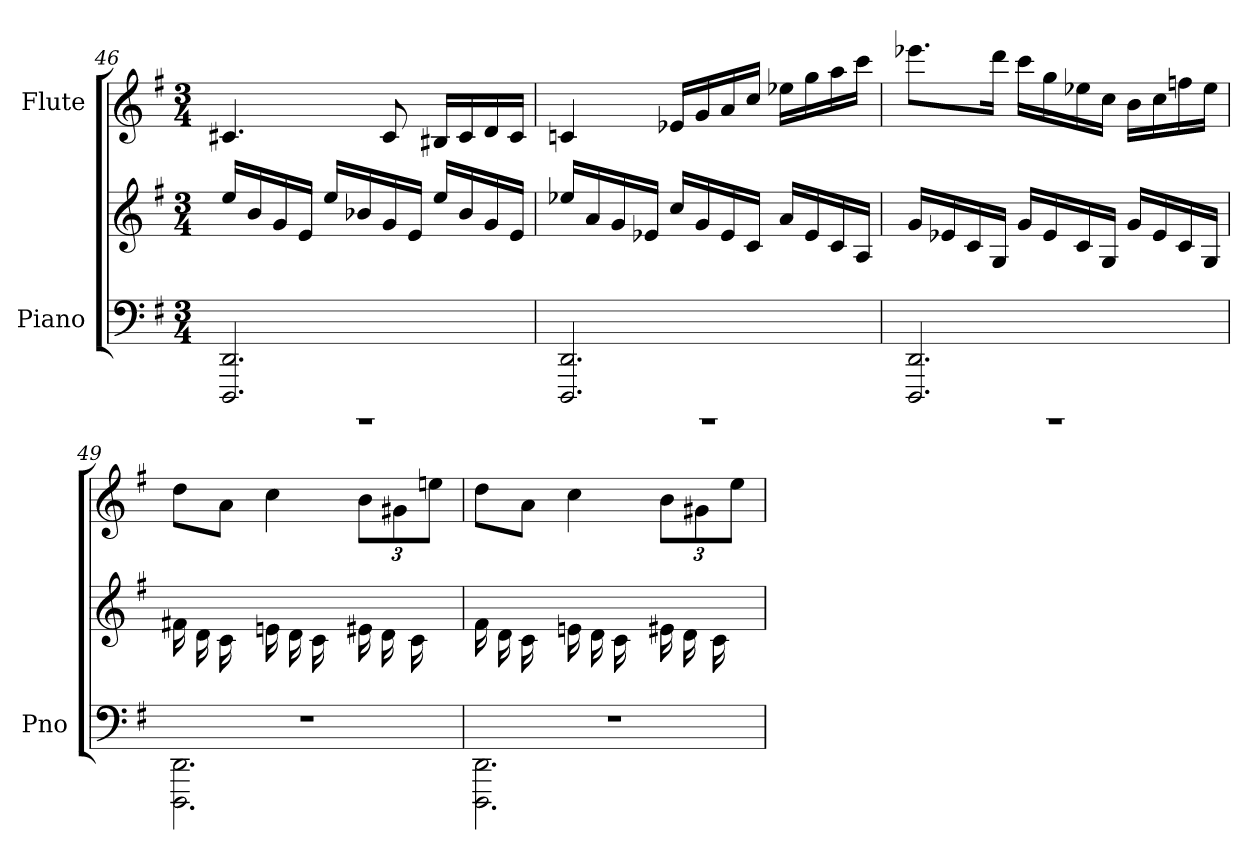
**kern	**kern	**kern
*part2	*part2	*part1
*staff3	*staff2	*staff1
*I"Piano	*	*I"Flute
*I'Pno	*	*
*clefF4	*clefG2	*clefG2
*k[f#]	*k[f#]	*k[f#]
*G:	*G:	*G:
*M3/4	*M3/4	*M3/4
=46	=46	=46
*^	*	*
2.DDD/ 2.DD/	2.r	16ee/LL	4.c#X/
.	.	16b/	.
.	.	16g/	.
.	.	16e/JJ	.
.	.	16ee/LL	.
.	.	16b-X/	.
.	.	16g/	8c#/
.	.	16e/JJ	.
.	.	16ee/LL	16B#X/LL
.	.	16b-/	16c#/
.	.	16g/	16d/
.	.	16e/JJ	16c#/JJ
!!LO:LB:g=z
=47	=47	=47	=47
2.DDD/ 2.DD/	2.r	16ee-X/LL	4cni/
.	.	16a/	.
.	.	16g/	.
.	.	16e-X/JJ	.
.	.	16cc/LL	16e-X/LL
.	.	16g/	16g/
.	.	16e-/	16a/
.	.	16c/JJ	16cc/JJ
.	.	16a/LL	16ee-X\LL
.	.	16e-/	16gg\
.	.	16c/	16aa\
.	.	16A/JJ	16ccc\JJ
=48	=48	=48	=48
2.DDD/ 2.DD/	2.r	16g/LL	8.eee-X\L
.	.	16e-X/	.
.	.	16c/	.
.	.	16G/JJ	16ddd\Jk
.	.	16g/LL	16ccc\LL
.	.	16e-/	16gg\
.	.	16c/	16ee-X\
.	.	16G/JJ	16cc\JJ
.	.	16g/LL	16b\LL
.	.	16e-/	16cc\
.	.	16c/	16ffn\
.	.	16G/JJ	16ee-\JJ
=49	=49	=49	=49
*	*^	*	*
8.ryy	2.DDD\ 2.DD\	2.r	16f#X\LL	8dd\L
.	.	.	16d\	.
.	.	.	16c\	8a\J
16F#/JJ	.	.	16ryy	.
8.ryy	.	.	16eni\LL	4cc\
.	.	.	16d\	.
.	.	.	16c\	.
16E/JJ	.	.	16ryy	.
*	*	*	*	*Xbrackettup
8.ryy	.	.	16e#X\LL	12b\L
.	.	.	16d\	.
.	.	.	.	12g#X\
.	.	.	16c\	.
.	.	.	.	12eeni\J
16E#X/JJ	.	.	16ryy	.
!!LO:LB:g=z
=50	=50	=50	=50	=50
8.ryy	2.DDD\ 2.DD\	2.r	16f#\LL	8dd\L
.	.	.	16d\	.
.	.	.	16c\	8a\J
16F#/JJ	.	.	16ryy	.
8.ryy	.	.	16eni\LL	4cc\
.	.	.	16d\	.
.	.	.	16c\	.
16Eni/JJ	.	.	16ryy	.
8.ryy	.	.	16e#X\LL	12b\L
.	.	.	16d\	.
.	.	.	.	12g#X\
.	.	.	16c\	.
.	.	.	.	12ee\J
16E#X/JJ	.	.	16ryy	.
*v	*v	*v	*	*
=	=	=
*-	*-	*-
